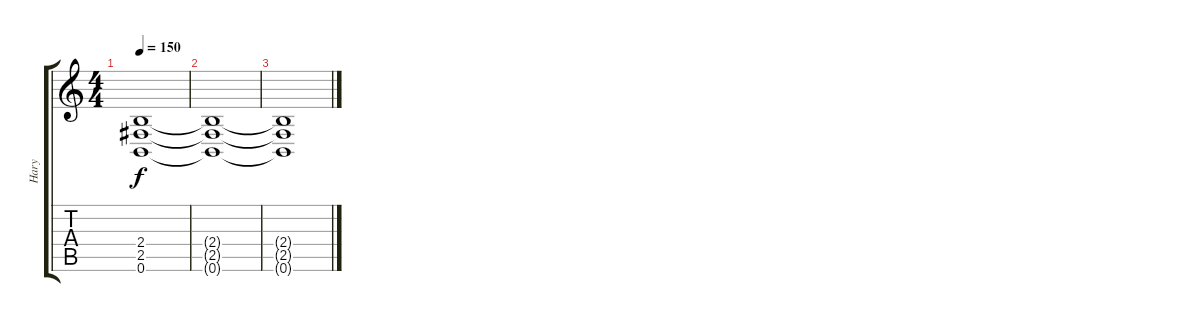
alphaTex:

\track ("Hary" "Hary") {instrument overdrivenguitar}
\staff {score tabs}
\tuning (B3 Gb3 D3 A2 E2 B1) {hide}
\ts (4 4)
\tempo 150
\clef g2
\ks c
(2.4{t} 2.5{t} 0.6{t}).1{dy f} |
(2.4{t} 2.5{t} 0.6{t}).1 |
(2.4{t} 2.5{t} 0.6{t}).1
